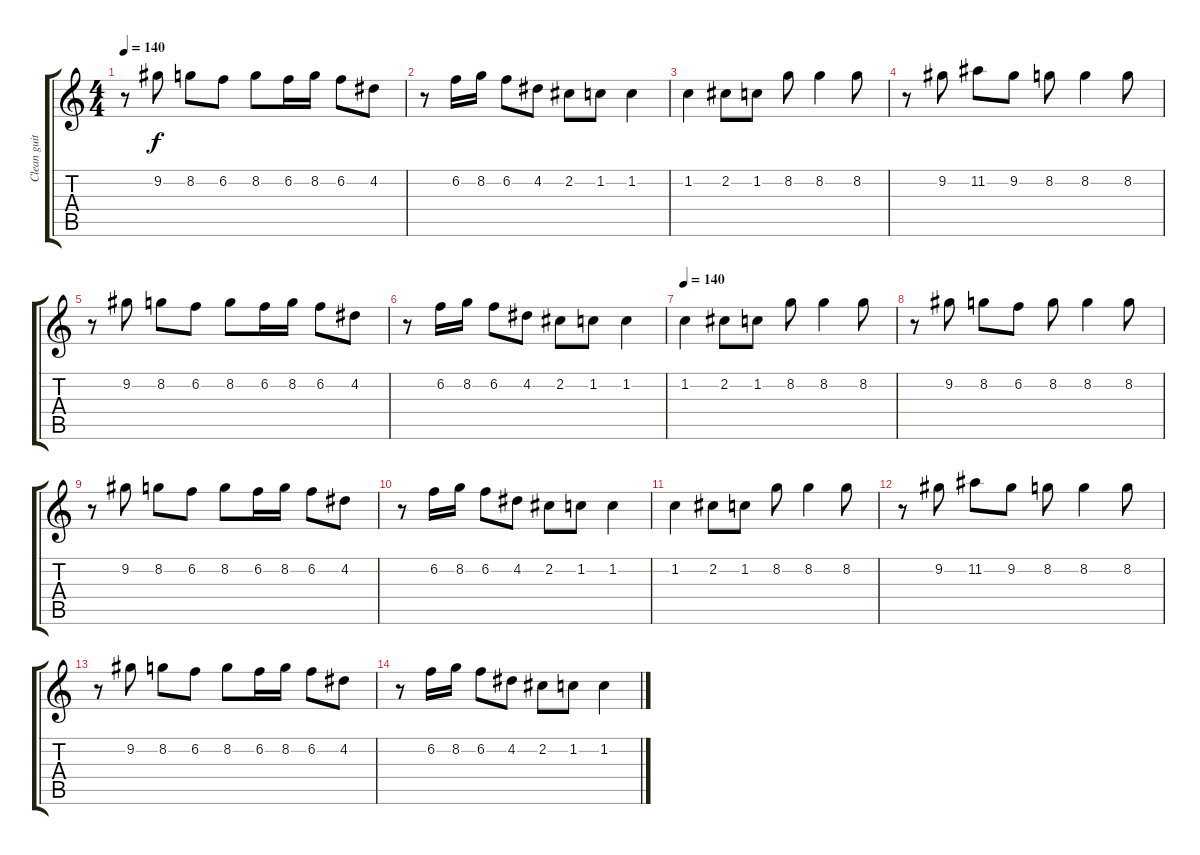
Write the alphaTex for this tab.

\track ("Clean guitar" "Clean guit") {instrument electricguitarjazz}
\staff {score tabs}
\tuning (E4 B3 G3 D3 A2 E2) {hide}
\ts (4 4)
\tempo 140
\clef g2
\ks c
r.8{dy f} 9.2.8 8.2.8 6.2.8 8.2.8 6.2.16 8.2.16 6.2.8 4.2.8 |
r.8 6.2.16 8.2.16 6.2.8 4.2.8 2.2.8 1.2.8 1.2.4 |
1.2.4 2.2.8 1.2.8 8.2.8 8.2.4 8.2.8 |
r.8 9.2.8 11.2.8 9.2.8 8.2.8 8.2.4 8.2.8 |
r.8 9.2.8 8.2.8 6.2.8 8.2.8 6.2.16 8.2.16 6.2.8 4.2.8 |
r.8 6.2.16 8.2.16 6.2.8 4.2.8 2.2.8 1.2.8 1.2.4 |
\tempo 140
1.2.4 2.2.8 1.2.8 8.2.8 8.2.4 8.2.8 |
r.8 9.2.8 8.2.8 6.2.8 8.2.8 8.2.4 8.2.8 |
r.8 9.2.8 8.2.8 6.2.8 8.2.8 6.2.16 8.2.16 6.2.8 4.2.8 |
r.8 6.2.16 8.2.16 6.2.8 4.2.8 2.2.8 1.2.8 1.2.4 |
1.2.4{volume 0} 2.2.8 1.2.8 8.2.8 8.2.4 8.2.8 |
r.8 9.2.8 11.2.8 9.2.8 8.2.8 8.2.4 8.2.8 |
r.8 9.2.8 8.2.8 6.2.8 8.2.8 6.2.16 8.2.16 6.2.8 4.2.8 |
r.8 6.2.16 8.2.16 6.2.8 4.2.8 2.2.8 1.2.8 1.2.4
